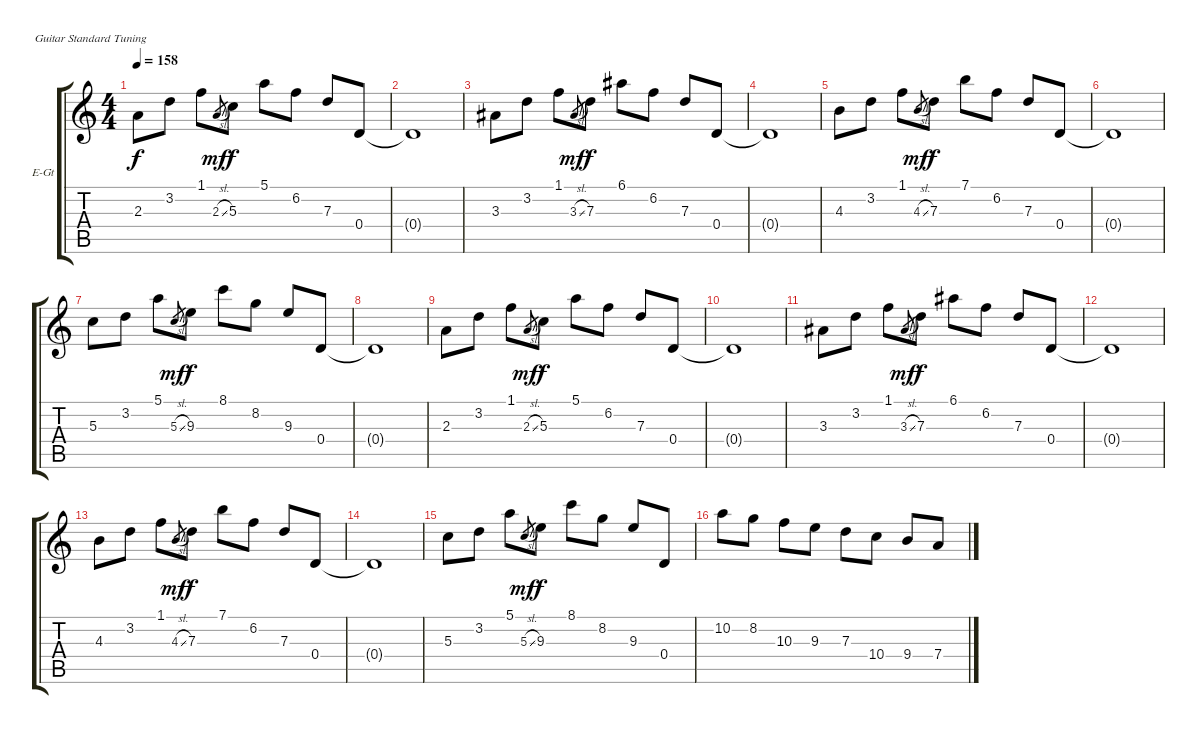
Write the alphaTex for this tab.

\bracketExtendMode groupsimilarinstruments
\firstSystemTrackNameOrientation horizontal
\otherSystemsTrackNameOrientation horizontal
\track ("Guitar +" "E-Gt") {instrument distortionguitar}
\staff {score tabs}
\tuning (E4 B3 G3 D3 A2 E2)
\ts (4 4)
\tempo 158
\clef g2
\ks c
2.3.8{dy f} 3.2.8 1.1.8 2.3{sl}.8{gr dy mf} 5.3.8{dy f} 5.1.8 6.2.8 7.3.8 0.4.8 |
0.4{t}.1 |
3.3.8 3.2.8 1.1.8 3.3{sl}.8{gr dy mf} 7.3.8{dy f} 6.1.8 6.2.8 7.3.8 0.4.8 |
0.4{t}.1 |
4.3.8 3.2.8 1.1.8 4.3{sl}.8{gr dy mf} 7.3.8{dy f} 7.1.8 6.2.8 7.3.8 0.4.8 |
0.4{t}.1 |
5.3.8 3.2.8 5.1.8 5.3{sl}.8{gr dy mf} 9.3.8{dy f} 8.1.8 8.2.8 9.3.8 0.4.8 |
0.4{t}.1 |
2.3.8 3.2.8 1.1.8 2.3{sl}.8{gr dy mf} 5.3.8{dy f} 5.1.8 6.2.8 7.3.8 0.4.8 |
0.4{t}.1 |
3.3.8 3.2.8 1.1.8 3.3{sl}.8{gr dy mf} 7.3.8{dy f} 6.1.8 6.2.8 7.3.8 0.4.8 |
0.4{t}.1 |
4.3.8 3.2.8 1.1.8 4.3{sl}.8{gr dy mf} 7.3.8{dy f} 7.1.8 6.2.8 7.3.8 0.4.8 |
0.4{t}.1 |
5.3.8 3.2.8 5.1.8 5.3{sl}.8{gr dy mf} 9.3.8{dy f} 8.1.8 8.2.8 9.3.8 0.4.8 |
10.2.8 8.2.8 10.3.8 9.3.8 7.3.8 10.4.8 9.4.8 7.4.8
